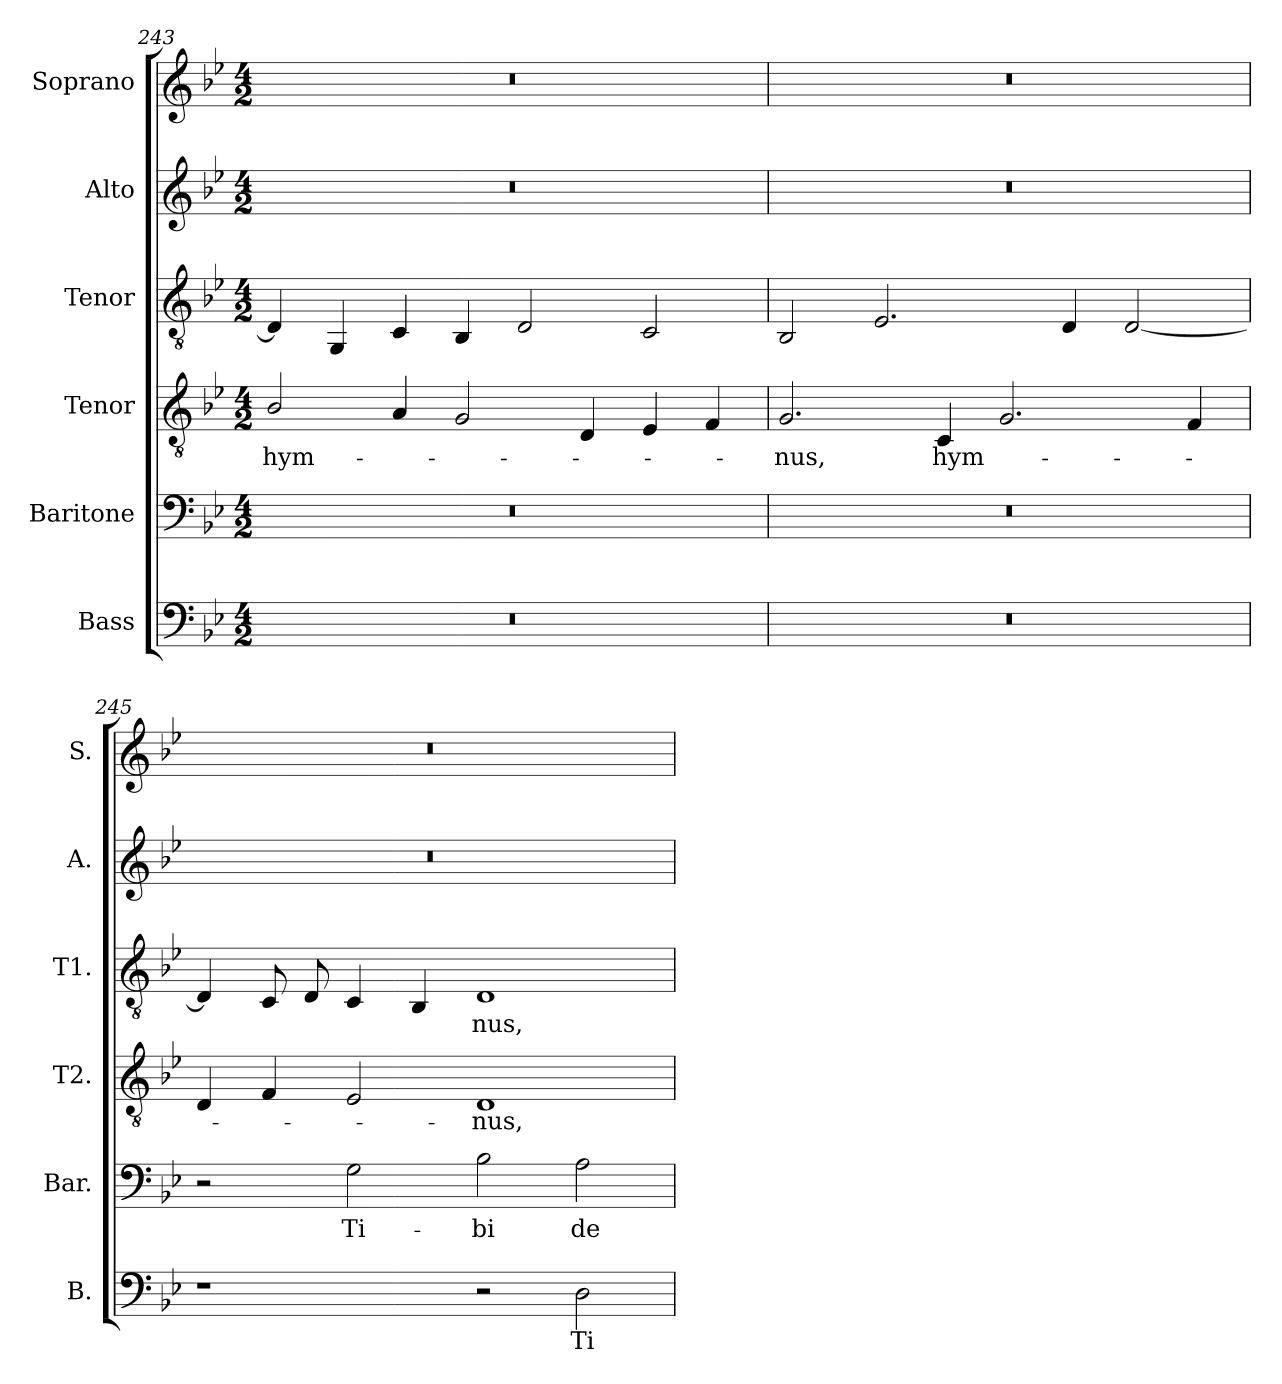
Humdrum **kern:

**kern	**text	**kern	**text	**kern	**text	**kern	**text	**kern	**kern
*part6	*part6	*part5	*part5	*part4	*part4	*part3	*part3	*part2	*part1
*staff6	*staff6	*staff5	*staff5	*staff4	*staff4	*staff3	*staff3	*staff2	*staff1
*I"Bass	*	*I"Baritone	*	*I"Tenor	*	*I"Tenor	*	*I"Alto	*I"Soprano
*I'B.	*	*I'Bar.	*	*I'T2.	*	*I'T1.	*	*I'A.	*I'S.
!!LO:LB:g=z
*clefF4	*	*clefF4	*	*clefGv2	*	*clefGv2	*	*clefG2	*clefG2
*	*	*	*	*ITrd7c12	*	*	*	*	*
*k[b-e-]	*	*k[b-e-]	*	*k[b-e-]	*	*k[b-e-]	*	*k[b-e-]	*k[b-e-]
*B-:	*	*B-:	*	*B-:	*	*B-:	*	*B-:	*B-:
*M4/2	*	*M4/2	*	*M4/2	*	*M4/2	*	*M4/2	*M4/2
=243	=243	=243	=243	=243	=243	=243	=243	=243	=243
!LO:N:vis=1	!	!LO:N:vis=1	!	!	!	!	!	!	!
!	!	!	!	!	!LO:LY:b:color=#000000	!	!	!LO:N:vis=1	!LO:N:vis=1
0r	.	0r	.	2BB-i/	hym-	4Di/]	.	0r	0r
.	.	.	.	.	.	4GGi/	.	.	.
.	.	.	.	4AAi/	.	4Ci/	.	.	.
.	.	.	.	2GGi/	.	4BB-i/	.	.	.
.	.	.	.	.	.	2Di/	.	.	.
.	.	.	.	4DDi/	.	.	.	.	.
.	.	.	.	4EE-i/	.	2Ci/	.	.	.
.	.	.	.	4FFi/	.	.	.	.	.
=244	=244	=244	=244	=244	=244	=244	=244	=244	=244
!LO:N:vis=1	!	!LO:N:vis=1	!	!	!	!	!	!	!
!	!	!	!	!	!LO:LY:b:color=#000000	!	!	!LO:N:vis=1	!LO:N:vis=1
0r	.	0r	.	2.GGi/	-nus,	2BB-i/	.	0r	0r
.	.	.	.	.	.	2.E-i/	.	.	.
!	!	!	!	!	!LO:LY:b:color=#000000	!	!	!	!
.	.	.	.	4CCi/	hym-	.	.	.	.
.	.	.	.	2.GGi/	.	.	.	.	.
.	.	.	.	.	.	4Di/	.	.	.
.	.	.	.	.	.	[2Di/	.	.	.
.	.	.	.	4FFi/	.	.	.	.	.
=245	=245	=245	=245	=245	=245	=245	=245	=245	=245
!	!	!	!	!	!	!	!	!LO:N:vis=1	!LO:N:vis=1
1r	.	2r	.	4DDi/	.	4Di/]	.	0r	0r
.	.	.	.	4FFi/	.	8Ci/	.	.	.
.	.	.	.	.	.	8Di/	.	.	.
!	!	!	!LO:LY:b:color=#000000	!	!	!	!	!	!
.	.	2Gi\	Ti-	2EE-i/	.	4Ci/	.	.	.
.	.	.	.	.	.	4BB-i/	.	.	.
!	!	!	!LO:LY:b:color=#000000	!	!	!	!	!	!
!	!	!	!	!	!LO:LY:b:color=#000000	!	!	!	!
!	!	!	!	!	!	!	!LO:LY:b:color=#000000	!	!
2r	.	2B-i\	-bi	1DDi	-nus,	1Di	-nus,	.	.
!	!LO:LY:b:color=#000000	!	!	!	!	!	!	!	!
!	!	!	!LO:LY:b:color=#000000	!	!	!	!	!	!
2Di\	Ti-	2Ai\	de-	.	.	.	.	.	.
=	=	=	=	=	=	=	=	=	=
*-	*-	*-	*-	*-	*-	*-	*-	*-	*-
